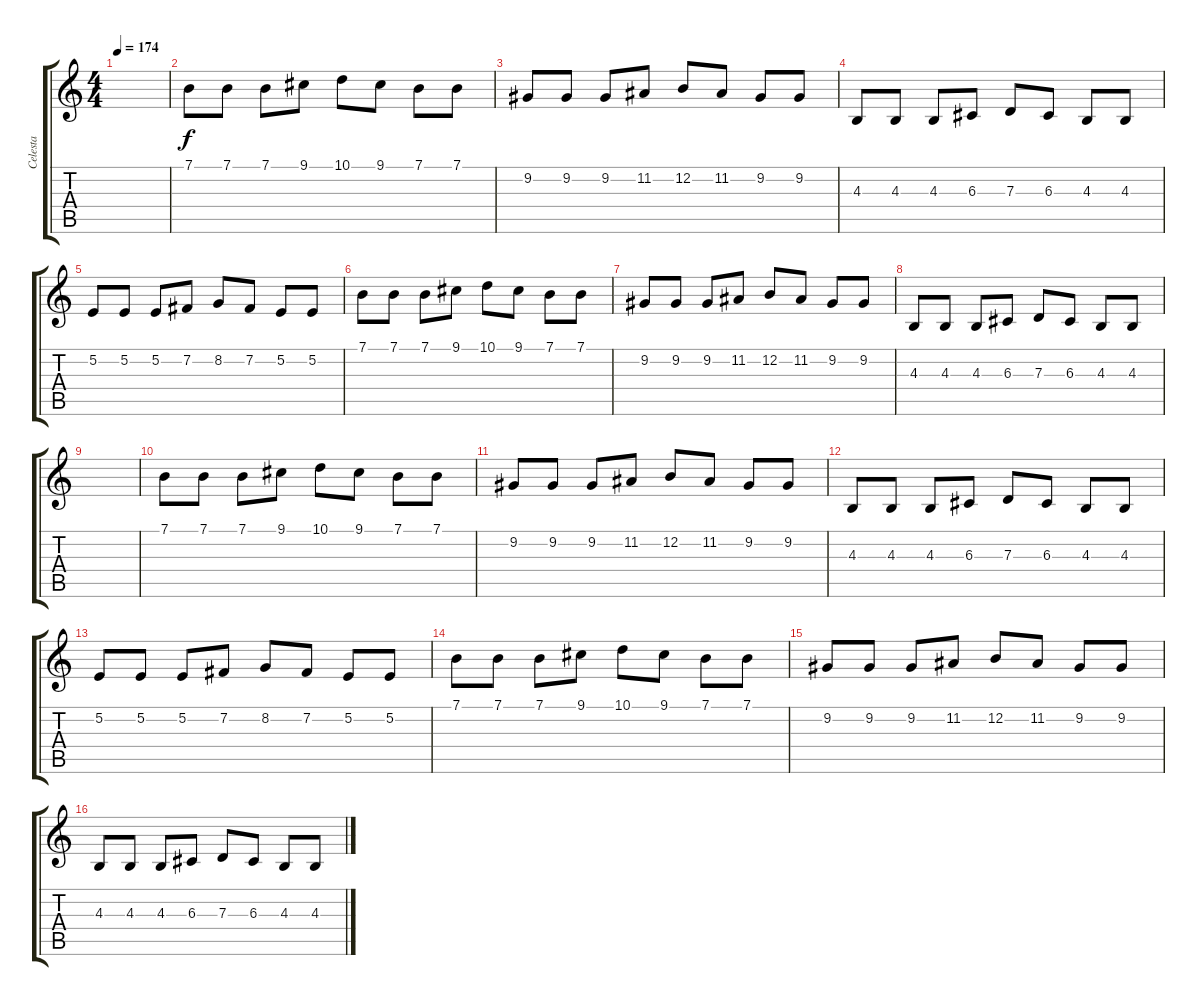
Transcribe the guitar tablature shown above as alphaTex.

\track ("Celesta" "Celesta") {instrument celesta}
\staff {score tabs}
\tuning (E4 B3 G3 D3 A2 E2) {hide}
\ts (4 4)
\tempo 174
\clef g2
\ks c
|
7.1.8 7.1.8 7.1.8 9.1.8 10.1.8 9.1.8 7.1.8 7.1.8 |
9.2.8 9.2.8 9.2.8 11.2.8 12.2.8 11.2.8 9.2.8 9.2.8 |
4.3.8 4.3.8 4.3.8 6.3.8 7.3.8 6.3.8 4.3.8 4.3.8 |
5.2.8 5.2.8 5.2.8 7.2.8 8.2.8 7.2.8 5.2.8 5.2.8 |
7.1.8 7.1.8 7.1.8 9.1.8 10.1.8 9.1.8 7.1.8 7.1.8 |
9.2.8 9.2.8 9.2.8 11.2.8 12.2.8 11.2.8 9.2.8 9.2.8 |
4.3.8 4.3.8 4.3.8 6.3.8 7.3.8 6.3.8 4.3.8 4.3.8 |
|
7.1.8 7.1.8 7.1.8 9.1.8 10.1.8 9.1.8 7.1.8 7.1.8 |
9.2.8 9.2.8 9.2.8 11.2.8 12.2.8 11.2.8 9.2.8 9.2.8 |
4.3.8 4.3.8 4.3.8 6.3.8 7.3.8 6.3.8 4.3.8 4.3.8 |
5.2.8 5.2.8 5.2.8 7.2.8 8.2.8 7.2.8 5.2.8 5.2.8 |
7.1.8 7.1.8 7.1.8 9.1.8 10.1.8 9.1.8 7.1.8 7.1.8 |
9.2.8 9.2.8 9.2.8 11.2.8 12.2.8 11.2.8 9.2.8 9.2.8 |
4.3.8 4.3.8 4.3.8 6.3.8 7.3.8 6.3.8 4.3.8 4.3.8
